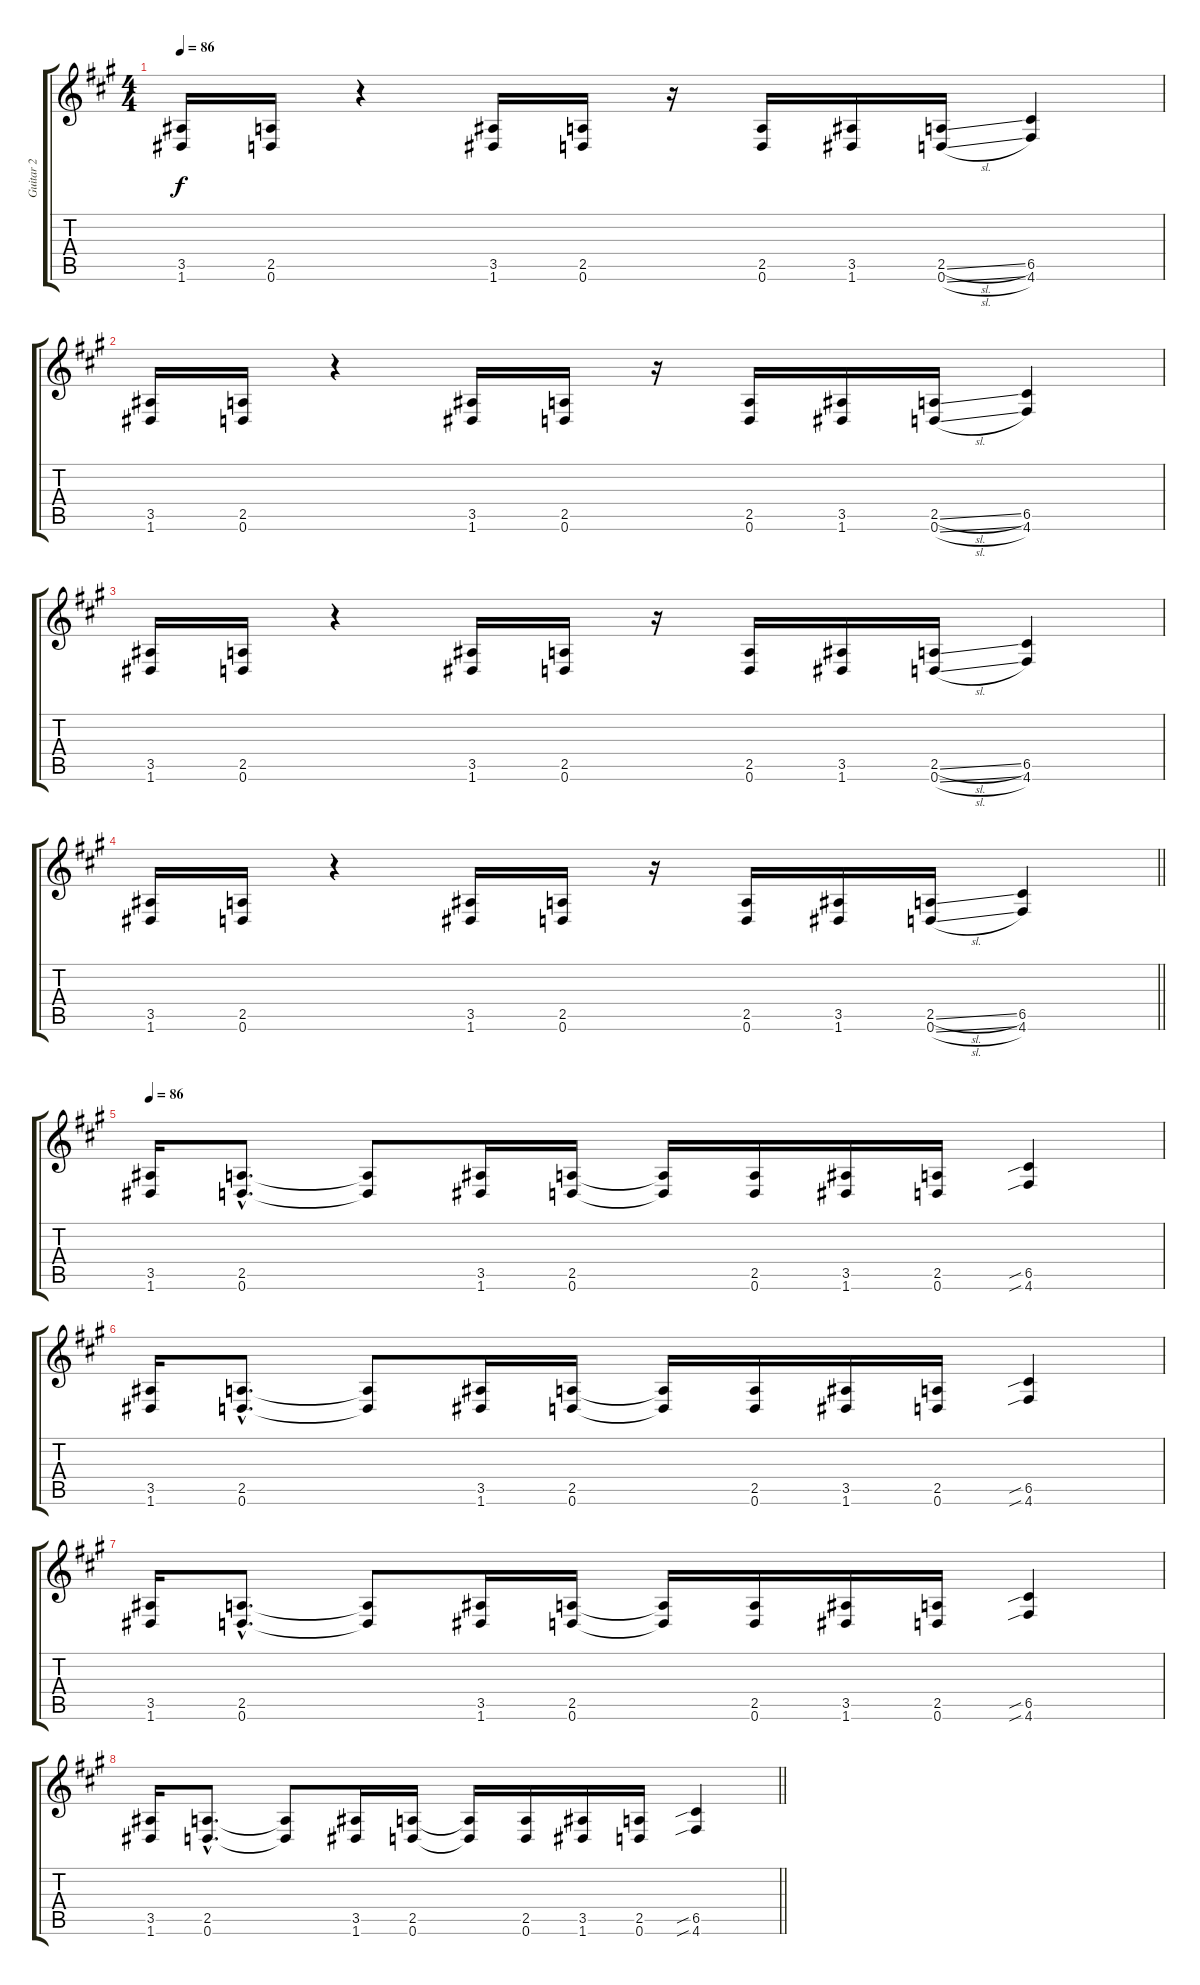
\track ("Guitar 2" "Guitar 2") {instrument overdrivenguitar}
\staff {score tabs}
\tuning (D4 A3 F3 C3 G2 D2) {hide}
\ts (4 4)
\tempo 86
\clef g2
\ks f#minor
(3.5 1.6).16{dy f} (2.5 0.6).16 r.4 (3.5 1.6).16 (2.5 0.6).16 r.16 (2.5 0.6).16 (3.5 1.6).16 (2.5{sl} 0.6{sl}).16 (6.5 4.6).4 |
(3.5 1.6).16 (2.5 0.6).16 r.4 (3.5 1.6).16 (2.5 0.6).16 r.16 (2.5 0.6).16 (3.5 1.6).16 (2.5{sl} 0.6{sl}).16 (6.5 4.6).4 |
(3.5 1.6).16 (2.5 0.6).16 r.4 (3.5 1.6).16 (2.5 0.6).16 r.16 (2.5 0.6).16 (3.5 1.6).16 (2.5{sl} 0.6{sl}).16 (6.5 4.6).4 |
\barLineRight lightlight
(3.5 1.6).16 (2.5 0.6).16 r.4 (3.5 1.6).16 (2.5 0.6).16 r.16 (2.5 0.6).16 (3.5 1.6).16 (2.5{sl} 0.6{sl}).16 (6.5 4.6).4 |
\tempo 86
(3.5 1.6).16 (2.5{hac} 0.6{hac}).8{d} (2.5{t} 0.6{t}).8 (3.5 1.6).16 (2.5 0.6).16 (2.5{t} 0.6{t}).16 (2.5 0.6).16 (3.5 1.6).16 (2.5 0.6).16 (6.5{sib} 4.6{sib}).4 |
(3.5 1.6).16 (2.5{hac} 0.6{hac}).8{d} (2.5{t} 0.6{t}).8 (3.5 1.6).16 (2.5 0.6).16 (2.5{t} 0.6{t}).16 (2.5 0.6).16 (3.5 1.6).16 (2.5 0.6).16 (6.5{sib} 4.6{sib}).4 |
(3.5 1.6).16 (2.5{hac} 0.6{hac}).8{d} (2.5{t} 0.6{t}).8 (3.5 1.6).16 (2.5 0.6).16 (2.5{t} 0.6{t}).16 (2.5 0.6).16 (3.5 1.6).16 (2.5 0.6).16 (6.5{sib} 4.6{sib}).4 |
\barLineRight lightlight
(3.5 1.6).16 (2.5{hac} 0.6{hac}).8{d} (2.5{t} 0.6{t}).8 (3.5 1.6).16 (2.5 0.6).16 (2.5{t} 0.6{t}).16 (2.5 0.6).16 (3.5 1.6).16 (2.5 0.6).16 (6.5{sib} 4.6{sib}).4
